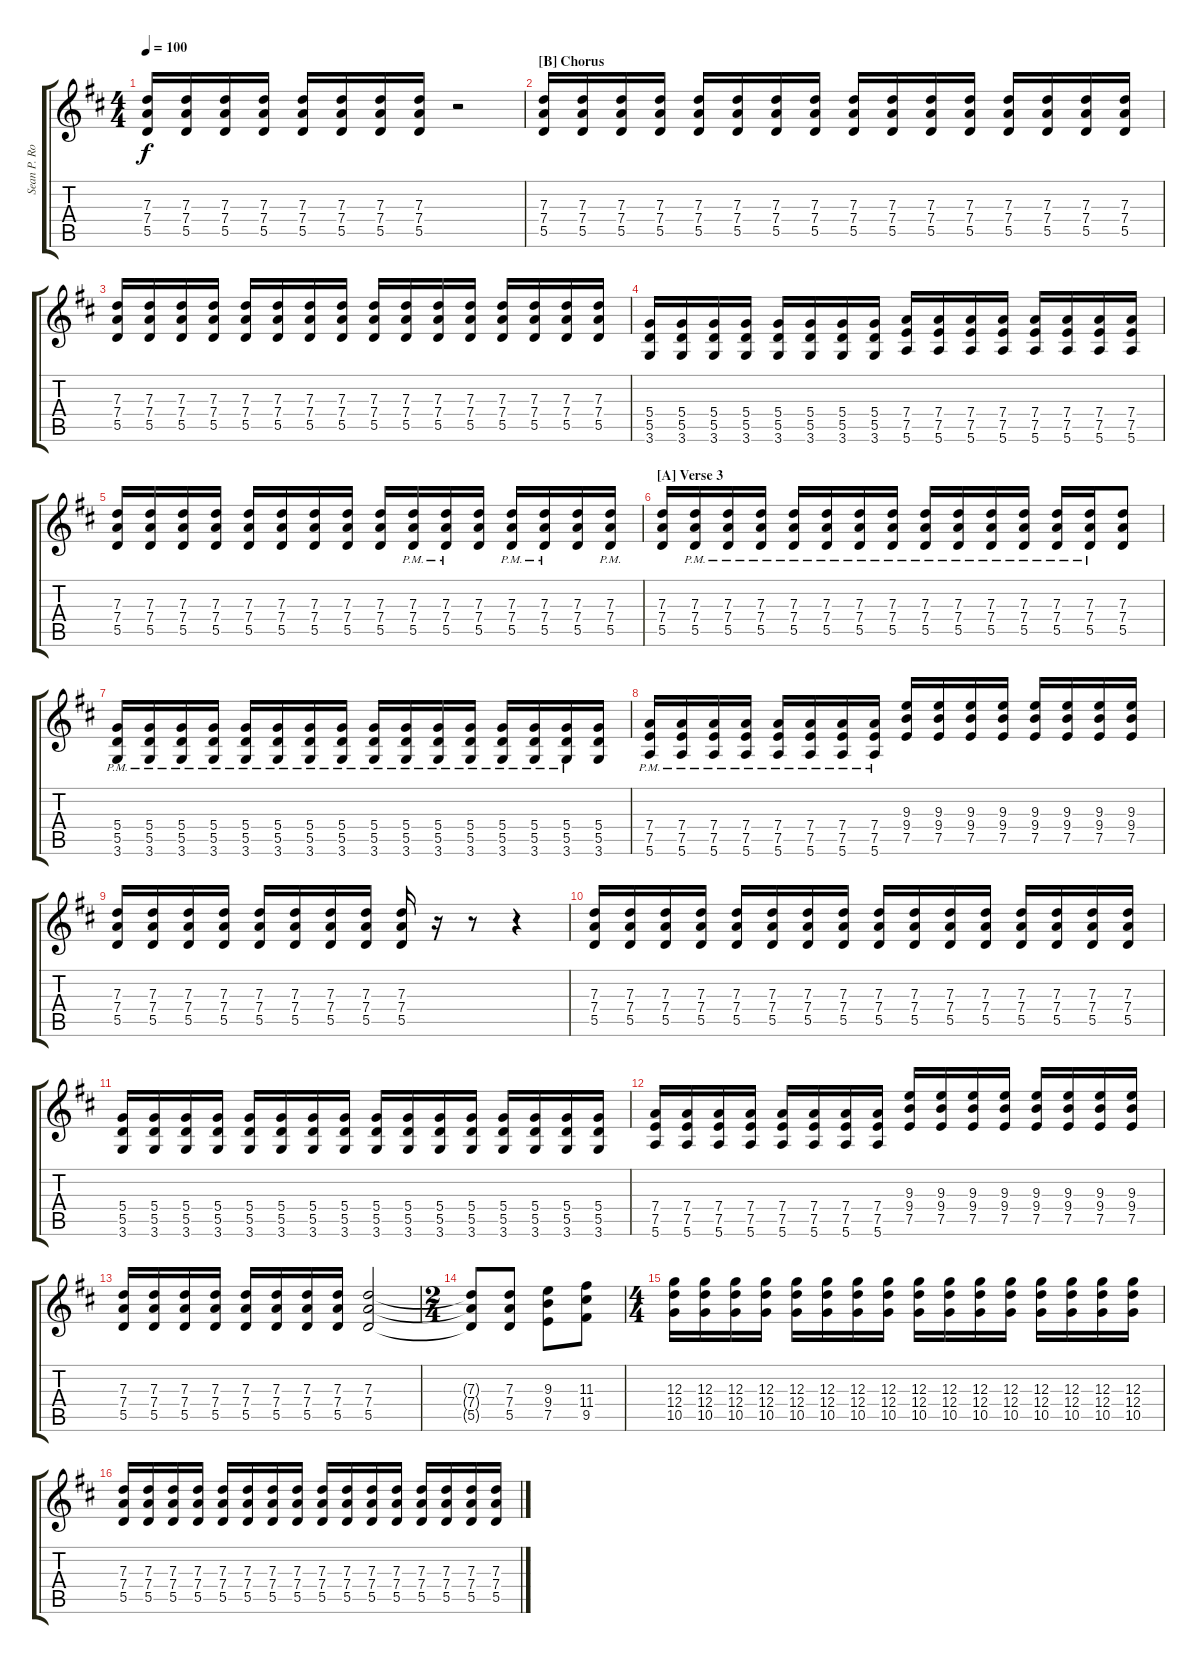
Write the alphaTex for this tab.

\track ("Sean P. Rogan" "Sean P. Ro") {instrument acousticguitarnylon}
\staff {score tabs}
\tuning (E4 B3 G3 D3 A2 E2) {hide}
\ts (4 4)
\tempo 100
\clef g2
\ks d
(7.3 7.4 5.5).16{dy f} (7.3 7.4 5.5).16 (7.3 7.4 5.5).16 (7.3 7.4 5.5).16 (7.3 7.4 5.5).16 (7.3 7.4 5.5).16 (7.3 7.4 5.5).16 (7.3 7.4 5.5).16 r.2 |
\section ("" "[B] Chorus")
(7.3 7.4 5.5).16 (7.3 7.4 5.5).16 (7.3 7.4 5.5).16 (7.3 7.4 5.5).16 (7.3 7.4 5.5).16 (7.3 7.4 5.5).16 (7.3 7.4 5.5).16 (7.3 7.4 5.5).16 (7.3 7.4 5.5).16 (7.3 7.4 5.5).16 (7.3 7.4 5.5).16 (7.3 7.4 5.5).16 (7.3 7.4 5.5).16 (7.3 7.4 5.5).16 (7.3 7.4 5.5).16 (7.3 7.4 5.5).16 |
(7.3 7.4 5.5).16 (7.3 7.4 5.5).16 (7.3 7.4 5.5).16 (7.3 7.4 5.5).16 (7.3 7.4 5.5).16 (7.3 7.4 5.5).16 (7.3 7.4 5.5).16 (7.3 7.4 5.5).16 (7.3 7.4 5.5).16 (7.3 7.4 5.5).16 (7.3 7.4 5.5).16 (7.3 7.4 5.5).16 (7.3 7.4 5.5).16 (7.3 7.4 5.5).16 (7.3 7.4 5.5).16 (7.3 7.4 5.5).16 |
(5.4 5.5 3.6).16 (5.4 5.5 3.6).16 (5.4 5.5 3.6).16 (5.4 5.5 3.6).16 (5.4 5.5 3.6).16 (5.4 5.5 3.6).16 (5.4 5.5 3.6).16 (5.4 5.5 3.6).16 (7.4 7.5 5.6).16 (7.4 7.5 5.6).16 (7.4 7.5 5.6).16 (7.4 7.5 5.6).16 (7.4 7.5 5.6).16 (7.4 7.5 5.6).16 (7.4 7.5 5.6).16 (7.4 7.5 5.6).16 |
(7.3 7.4 5.5).16 (7.3 7.4 5.5).16 (7.3 7.4 5.5).16 (7.3 7.4 5.5).16 (7.3 7.4 5.5).16 (7.3 7.4 5.5).16 (7.3 7.4 5.5).16 (7.3 7.4 5.5).16 (7.3 7.4 5.5).16 (7.3{pm} 7.4{pm} 5.5{pm}).16 (7.3{pm} 7.4{pm} 5.5{pm}).16 (7.3 7.4 5.5).16 (7.3{pm} 7.4{pm} 5.5{pm}).16 (7.3{pm} 7.4{pm} 5.5{pm}).16 (7.3 7.4 5.5).16 (7.3{pm} 7.4{pm} 5.5{pm}).16 |
\section ("" "[A] Verse 3")
(7.3 7.4 5.5).16 (7.3{pm} 7.4{pm} 5.5{pm}).16 (7.3{pm} 7.4{pm} 5.5{pm}).16 (7.3{pm} 7.4{pm} 5.5{pm}).16 (7.3{pm} 7.4{pm} 5.5{pm}).16 (7.3{pm} 7.4{pm} 5.5{pm}).16 (7.3{pm} 7.4{pm} 5.5{pm}).16 (7.3{pm} 7.4{pm} 5.5{pm}).16 (7.3{pm} 7.4{pm} 5.5{pm}).16 (7.3{pm} 7.4{pm} 5.5{pm}).16 (7.3{pm} 7.4{pm} 5.5{pm}).16 (7.3{pm} 7.4{pm} 5.5{pm}).16 (7.3{pm} 7.4{pm} 5.5{pm}).16 (7.3{pm} 7.4{pm} 5.5{pm}).16 (7.3 7.4 5.5).8 |
(5.4{pm} 5.5{pm} 3.6{pm}).16 (5.4{pm} 5.5{pm} 3.6{pm}).16 (5.4{pm} 5.5{pm} 3.6{pm}).16 (5.4{pm} 5.5{pm} 3.6{pm}).16 (5.4{pm} 5.5{pm} 3.6{pm}).16 (5.4{pm} 5.5{pm} 3.6{pm}).16 (5.4{pm} 5.5{pm} 3.6{pm}).16 (5.4{pm} 5.5{pm} 3.6{pm}).16 (5.4{pm} 5.5{pm} 3.6{pm}).16 (5.4{pm} 5.5{pm} 3.6{pm}).16 (5.4{pm} 5.5{pm} 3.6{pm}).16 (5.4{pm} 5.5{pm} 3.6{pm}).16 (5.4{pm} 5.5{pm} 3.6{pm}).16 (5.4{pm} 5.5{pm} 3.6{pm}).16 (5.4{pm} 5.5{pm} 3.6{pm}).16 (5.4 5.5 3.6).16 |
(7.4{pm} 7.5{pm} 5.6{pm}).16 (7.4{pm} 7.5{pm} 5.6{pm}).16 (7.4{pm} 7.5{pm} 5.6{pm}).16 (7.4{pm} 7.5{pm} 5.6{pm}).16 (7.4{pm} 7.5{pm} 5.6{pm}).16 (7.4{pm} 7.5{pm} 5.6{pm}).16 (7.4{pm} 7.5{pm} 5.6{pm}).16 (7.4{pm} 7.5{pm} 5.6{pm}).16 (9.3 9.4 7.5).16 (9.3 9.4 7.5).16 (9.3 9.4 7.5).16 (9.3 9.4 7.5).16 (9.3 9.4 7.5).16 (9.3 9.4 7.5).16 (9.3 9.4 7.5).16 (9.3 9.4 7.5).16 |
(7.3 7.4 5.5).16 (7.3 7.4 5.5).16 (7.3 7.4 5.5).16 (7.3 7.4 5.5).16 (7.3 7.4 5.5).16 (7.3 7.4 5.5).16 (7.3 7.4 5.5).16 (7.3 7.4 5.5).16 (7.3 7.4 5.5).16 r.16 r.8 r.4 |
(7.3 7.4 5.5).16 (7.3 7.4 5.5).16 (7.3 7.4 5.5).16 (7.3 7.4 5.5).16 (7.3 7.4 5.5).16 (7.3 7.4 5.5).16 (7.3 7.4 5.5).16 (7.3 7.4 5.5).16 (7.3 7.4 5.5).16 (7.3 7.4 5.5).16 (7.3 7.4 5.5).16 (7.3 7.4 5.5).16 (7.3 7.4 5.5).16 (7.3 7.4 5.5).16 (7.3 7.4 5.5).16 (7.3 7.4 5.5).16 |
(5.4 5.5 3.6).16 (5.4 5.5 3.6).16 (5.4 5.5 3.6).16 (5.4 5.5 3.6).16 (5.4 5.5 3.6).16 (5.4 5.5 3.6).16 (5.4 5.5 3.6).16 (5.4 5.5 3.6).16 (5.4 5.5 3.6).16 (5.4 5.5 3.6).16 (5.4 5.5 3.6).16 (5.4 5.5 3.6).16 (5.4 5.5 3.6).16 (5.4 5.5 3.6).16 (5.4 5.5 3.6).16 (5.4 5.5 3.6).16 |
(7.4 7.5 5.6).16 (7.4 7.5 5.6).16 (7.4 7.5 5.6).16 (7.4 7.5 5.6).16 (7.4 7.5 5.6).16 (7.4 7.5 5.6).16 (7.4 7.5 5.6).16 (7.4 7.5 5.6).16 (9.3 9.4 7.5).16 (9.3 9.4 7.5).16 (9.3 9.4 7.5).16 (9.3 9.4 7.5).16 (9.3 9.4 7.5).16 (9.3 9.4 7.5).16 (9.3 9.4 7.5).16 (9.3 9.4 7.5).16 |
(7.3 7.4 5.5).16 (7.3 7.4 5.5).16 (7.3 7.4 5.5).16 (7.3 7.4 5.5).16 (7.3 7.4 5.5).16 (7.3 7.4 5.5).16 (7.3 7.4 5.5).16 (7.3 7.4 5.5).16 (7.3 7.4 5.5).2 |
\ts (2 4)
(7.3{t} 7.4{t} 5.5{t}).8 (7.3 7.4 5.5).8 (9.3 9.4 7.5).8 (11.3 11.4 9.5).8 |
\ts (4 4)
(12.3 12.4 10.5).16 (12.3 12.4 10.5).16 (12.3 12.4 10.5).16 (12.3 12.4 10.5).16 (12.3 12.4 10.5).16 (12.3 12.4 10.5).16 (12.3 12.4 10.5).16 (12.3 12.4 10.5).16 (12.3 12.4 10.5).16 (12.3 12.4 10.5).16 (12.3 12.4 10.5).16 (12.3 12.4 10.5).16 (12.3 12.4 10.5).16 (12.3 12.4 10.5).16 (12.3 12.4 10.5).16 (12.3 12.4 10.5).16 |
(7.3 7.4 5.5).16 (7.3 7.4 5.5).16 (7.3 7.4 5.5).16 (7.3 7.4 5.5).16 (7.3 7.4 5.5).16 (7.3 7.4 5.5).16 (7.3 7.4 5.5).16 (7.3 7.4 5.5).16 (7.3 7.4 5.5).16 (7.3 7.4 5.5).16 (7.3 7.4 5.5).16 (7.3 7.4 5.5).16 (7.3 7.4 5.5).16 (7.3 7.4 5.5).16 (7.3 7.4 5.5).16 (7.3 7.4 5.5).16
